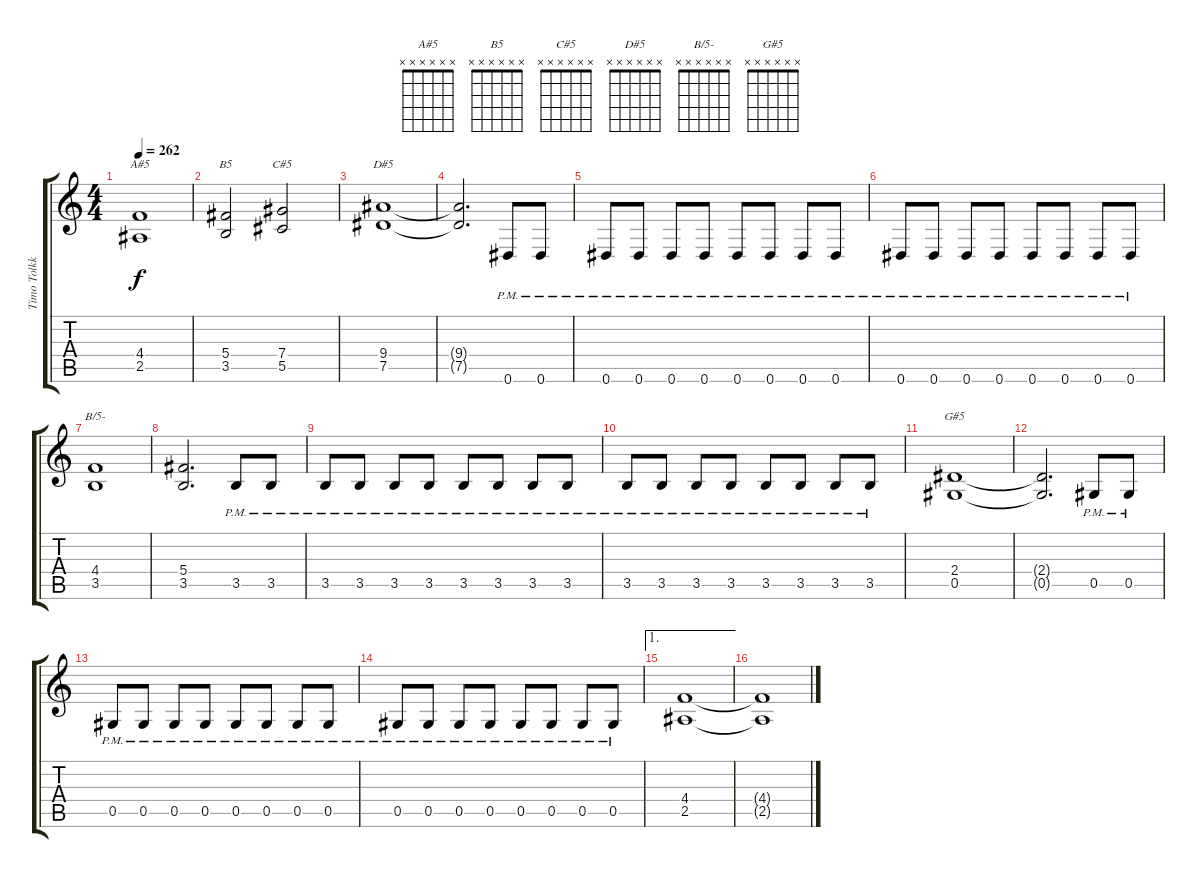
\track ("Timo Tolkki" "Timo Tolkk") {instrument distortionguitar}
\staff {score tabs}
\tuning (Eb4 Bb3 Gb3 Db3 Ab2 Eb2) {hide}
\chord ("A#5" x x x x x x)
\chord ("B5" x x x x x x)
\chord ("C#5" x x x x x x)
\chord ("D#5" x x x x x x)
\chord ("B/5-" x x x x x x)
\chord ("G#5" x x x x x x)
\ts (4 4)
\tempo 262
\clef g2
\ks c
(4.4 2.5).1{ch "A#5" dy f} |
(5.4 3.5).2{ch "B5"} (7.4 5.5).2{ch "C#5"} |
(9.4 7.5).1{ch "D#5"} |
(9.4{t} 7.5{t}).2{d} 0.6{pm}.8 0.6{pm}.8 |
0.6{pm}.8 0.6{pm}.8 0.6{pm}.8 0.6{pm}.8 0.6{pm}.8 0.6{pm}.8 0.6{pm}.8 0.6{pm}.8 |
0.6{pm}.8 0.6{pm}.8 0.6{pm}.8 0.6{pm}.8 0.6{pm}.8 0.6{pm}.8 0.6{pm}.8 0.6{pm}.8 |
(4.4 3.5).1{ch "B/5-"} |
(5.4 3.5).2{d} 3.5{pm}.8 3.5{pm}.8 |
3.5{pm}.8 3.5{pm}.8 3.5{pm}.8 3.5{pm}.8 3.5{pm}.8 3.5{pm}.8 3.5{pm}.8 3.5{pm}.8 |
3.5{pm}.8 3.5{pm}.8 3.5{pm}.8 3.5{pm}.8 3.5{pm}.8 3.5{pm}.8 3.5{pm}.8 3.5{pm}.8 |
(2.4 0.5).1{ch "G#5"} |
(2.4{t} 0.5{t}).2{d} 0.5{pm}.8 0.5{pm}.8 |
0.5{pm}.8 0.5{pm}.8 0.5{pm}.8 0.5{pm}.8 0.5{pm}.8 0.5{pm}.8 0.5{pm}.8 0.5{pm}.8 |
0.5{pm}.8 0.5{pm}.8 0.5{pm}.8 0.5{pm}.8 0.5{pm}.8 0.5{pm}.8 0.5{pm}.8 0.5{pm}.8 |
\ae 1
(4.4 2.5).1 |
(4.4{t} 2.5{t}).1
